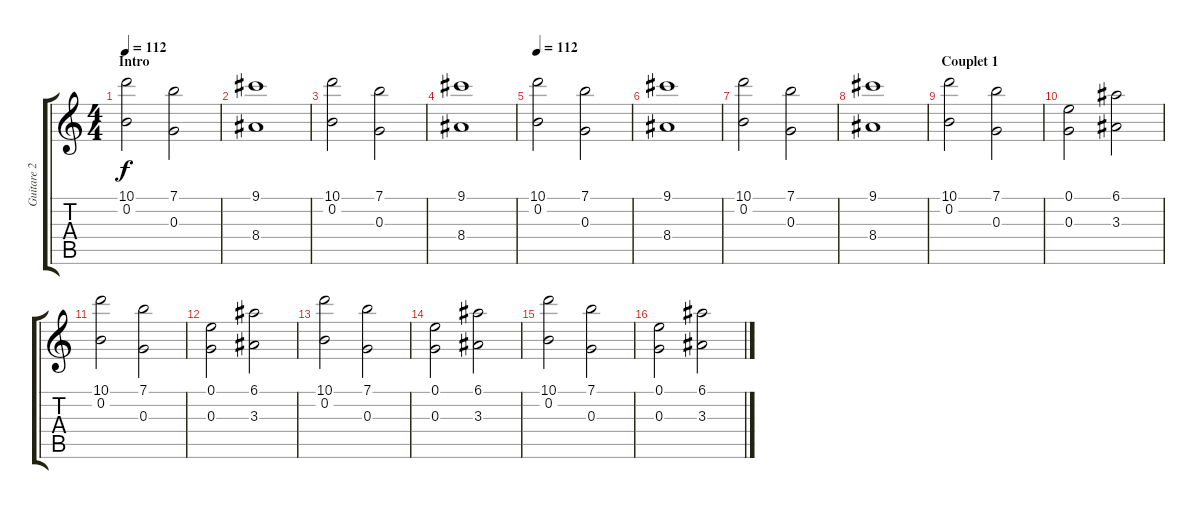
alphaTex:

\track ("Guitare 2" "Guitare 2") {instrument electricguitarjazz}
\staff {score tabs}
\tuning (E4 B3 G3 D3 A2 E2) {hide}
\ts (4 4)
\section ("" "Intro")
\tempo 112
\tempo 102
\tempo 112
\clef g2
\ks c
(10.1 0.2).2{dy f instrument electricguitarjazz} (7.1 0.3).2 |
(9.1 8.4).1 |
(10.1 0.2).2 (7.1 0.3).2 |
(9.1 8.4).1 |
\tempo 112
(10.1 0.2).2 (7.1 0.3).2 |
(9.1 8.4).1 |
(10.1 0.2).2 (7.1 0.3).2 |
(9.1 8.4).1 |
\section ("" "Couplet 1")
(10.1 0.2).2{volume 12 instrument electricguitarjazz} (7.1 0.3).2 |
(0.1 0.3).2 (6.1 3.3).2 |
(10.1 0.2).2 (7.1 0.3).2 |
(0.1 0.3).2 (6.1 3.3).2 |
(10.1 0.2).2 (7.1 0.3).2 |
(0.1 0.3).2 (6.1 3.3).2 |
(10.1 0.2).2 (7.1 0.3).2 |
(0.1 0.3).2 (6.1 3.3).2
